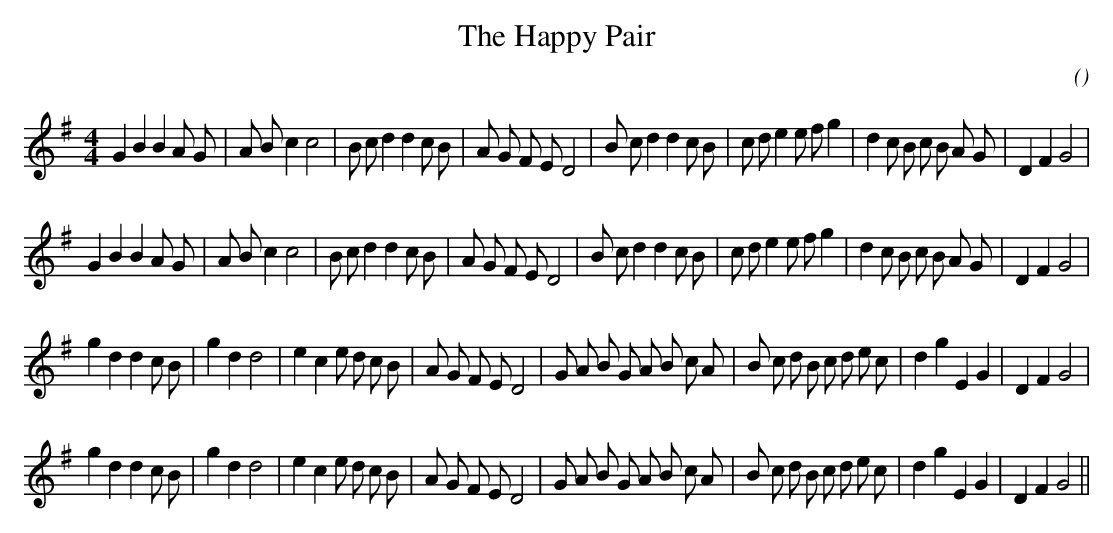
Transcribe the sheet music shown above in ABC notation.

X:1
T: The Happy Pair
C:
O:
M:4/4
K:G
K:G
M:4/4
L:1/16
G4 B4 B4 A2 G2 |A2 B2 c4 c8 |B2 c2 d4 d4 c2 B2 |A2 G2 F2 E2 D8 |B2 c2 d4 d4 c2 B2 |c2 d2 e4 e2 f2 g4 |d4 c2 B2 c2 B2 A2 G2 |D4 F4 G8 |
G4 B4 B4 A2 G2 |A2 B2 c4 c8 |B2 c2 d4 d4 c2 B2 |A2 G2 F2 E2 D8 |B2 c2 d4 d4 c2 B2 |c2 d2 e4 e2 f2 g4 |d4 c2 B2 c2 B2 A2 G2 |D4 F4 G8 |
g4 d4 d4 c2 B2 |g4 d4 d8 |e4 c4 e2 d2 c2 B2 |A2 G2 F2 E2 D8 |G2 A2 B2 G2 A2 B2 c2 A2 |B2 c2 d2 B2 c2 d2 e2 c2 |d4 g4 E4 G4 |D4 F4 G8 |
g4 d4 d4 c2 B2 |g4 d4 d8 |e4 c4 e2 d2 c2 B2 |A2 G2 F2 E2 D8 |G2 A2 B2 G2 A2 B2 c2 A2 |B2 c2 d2 B2 c2 d2 e2 c2 |d4 g4 E4 G4 |D4 F4 G8 ||
